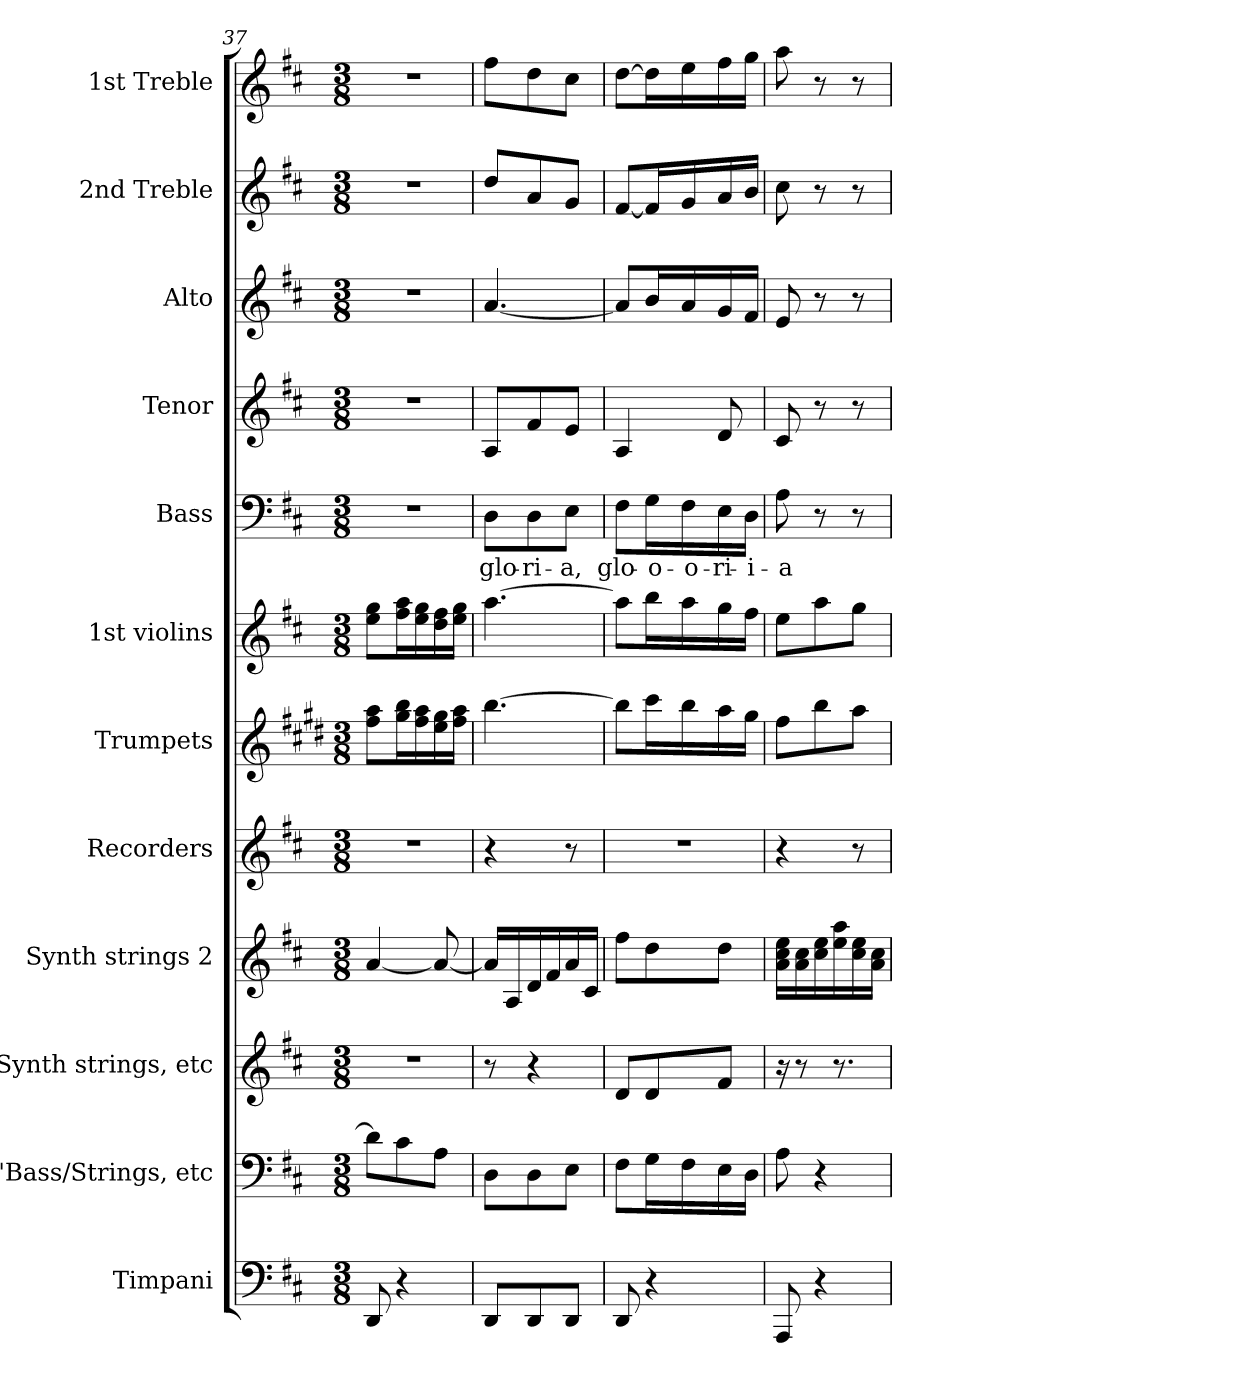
**kern	**kern	**kern	**kern	**kern	**kern	**kern	**kern	**text	**kern	**kern	**kern	**kern
*part12	*part11	*part10	*part9	*part8	*part7	*part6	*part5	*part5	*part4	*part3	*part2	*part1
*staff12	*staff11	*staff10	*staff9	*staff8	*staff7	*staff6	*staff5	*staff5	*staff4	*staff3	*staff2	*staff1
*I"Timpani	*I"D'Bass/Strings, etc	*I"Synth strings, etc	*I"Synth strings 2	*I"Recorders	*I"Trumpets	*I"1st violins	*I"Bass	*	*I"Tenor	*I"Alto	*I"2nd Treble	*I"1st Treble
*I'Timp	*I'Str	*I'Str	*I'Str	*I'Rec	*I'Tpt	*	*I'B	*	*	*	*	*
*clefF4	*clefF4	*clefG2	*clefG2	*clefG2	*clefG2	*clefG2	*clefF4	*	*clefG2	*clefG2	*clefG2	*clefG2
*	*	*	*	*	*ITrd1c2	*	*	*	*	*	*	*
*k[f#c#]	*k[f#c#]	*k[f#c#]	*k[f#c#]	*k[f#c#]	*k[f#c#]	*k[f#c#]	*k[f#c#]	*	*k[f#c#]	*k[f#c#]	*k[f#c#]	*k[f#c#]
*D:	*D:	*D:	*D:	*D:	*D:	*D:	*D:	*	*D:	*D:	*D:	*D:
*M3/8	*M3/8	*M3/8	*M3/8	*M3/8	*M3/8	*M3/8	*M3/8	*	*M3/8	*M3/8	*M3/8	*M3/8
=37	=37	=37	=37	=37	=37	=37	=37	=37	=37	=37	=37	=37
8DD/	8d\L]	4.r	[4a/	4.r	8ee\ 8gg\L	8ee\ 8gg\L	4.r	.	4.r	4.r	4.r	4.r
4r	8c#\	.	.	.	16ff#\ 16aa\L	16ff#\ 16aa\L	.	.	.	.	.	.
.	.	.	.	.	16ee\ 16gg\	16ee\ 16gg\	.	.	.	.	.	.
.	8A\J	.	8a/_	.	16dd\ 16ff#\	16dd\ 16ff#\	.	.	.	.	.	.
.	.	.	.	.	16ee\ 16gg\JJ	16ee\ 16gg\JJ	.	.	.	.	.	.
=38	=38	=38	=38	=38	=38	=38	=38	=38	=38	=38	=38	=38
8DD/L	8D\L	8r	16a/LL]	4r	[4.aa\	[4.aa\	8D\L	glo-	8A/L	[4.a/	8dd/L	8ff#\L
.	.	.	16A/	.	.	.	.	.	.	.	.	.
8DD/	8D\	4r	16d/	.	.	.	8D\	-ri-	8f#/	.	8a/	8dd\
.	.	.	16f#/	.	.	.	.	.	.	.	.	.
8DD/J	8E\J	.	16a/	8r	.	.	8E\J	-a,	8e/J	.	8g/J	8cc#\J
.	.	.	16c#/JJ	.	.	.	.	.	.	.	.	.
=39	=39	=39	=39	=39	=39	=39	=39	=39	=39	=39	=39	=39
8DD/	8F#\L	8d/L	8ff#\L	4.r	8aa\L]	8aa\L]	8F#\L	glo-	4A/	8a/L]	[8f#/L	[8dd\L
4r	16G\L	8d/	8dd\	.	16bb\L	16bb\L	16G\L	-o-	.	16b/L	16f#/L]	16dd\L]
.	16F#\	.	.	.	16aa\	16aa\	16F#\	-o-	.	16a/	16g/	16ee\
.	16E\	8f#/J	8dd\J	.	16gg\	16gg\	16E\	-ri-	8d/	16g/	16a/	16ff#\
.	16D\JJ	.	.	.	16ff#\JJ	16ff#\JJ	16D\JJ	-i-	.	16f#/JJ	16b/JJ	16gg\JJ
=40	=40	=40	=40	=40	=40	=40	=40	=40	=40	=40	=40	=40
8AAA/	8A\	16r	16a\ 16cc#\ 16ee\LL	4r	8ee\L	8ee\L	8A\	-a	8c#/	8e/	8cc#\	8aa\
.	.	8r	16a\ 16cc#\	.	.	.	.	.	.	.	.	.
4r	4r	.	16cc#\ 16ee\	.	8aa\	8aa\	8r	.	8r	8r	8r	8r
.	.	8.r	16ee\ 16aa\	.	.	.	.	.	.	.	.	.
.	.	.	16cc#\ 16ee\	8r	8gg\J	8gg\J	8r	.	8r	8r	8r	8r
.	.	.	16a\ 16cc#\JJ	.	.	.	.	.	.	.	.	.
=	=	=	=	=	=	=	=	=	=	=	=	=
*-	*-	*-	*-	*-	*-	*-	*-	*-	*-	*-	*-	*-
